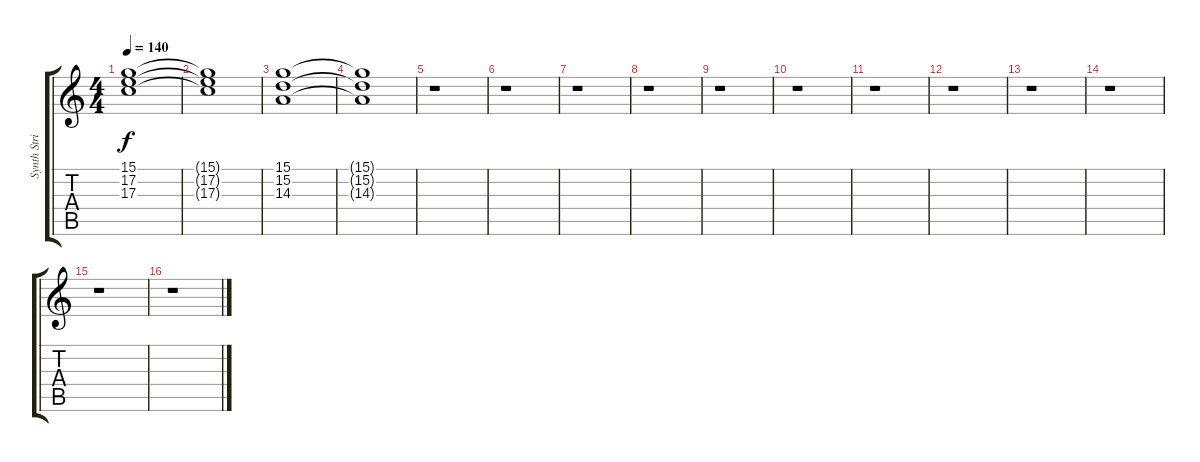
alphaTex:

\track ("Synth Strings" "Synth Stri") {instrument synthstrings1}
\staff {score tabs}
\tuning (E4 B3 G3 D3 A2 E2) {hide}
\ts (4 4)
\tempo 140
\clef g2
\ks c
(15.1 17.2 17.3).1{dy f} |
(15.1{t} 17.2{t} 17.3{t}).1 |
(15.1 15.2 14.3).1 |
(15.1{t} 15.2{t} 14.3{t}).1 |
r.1 |
r.1 |
r.1 |
r.1 |
r.1 |
r.1 |
r.1 |
r.1 |
r.1 |
r.1 |
r.1 |
r.1
